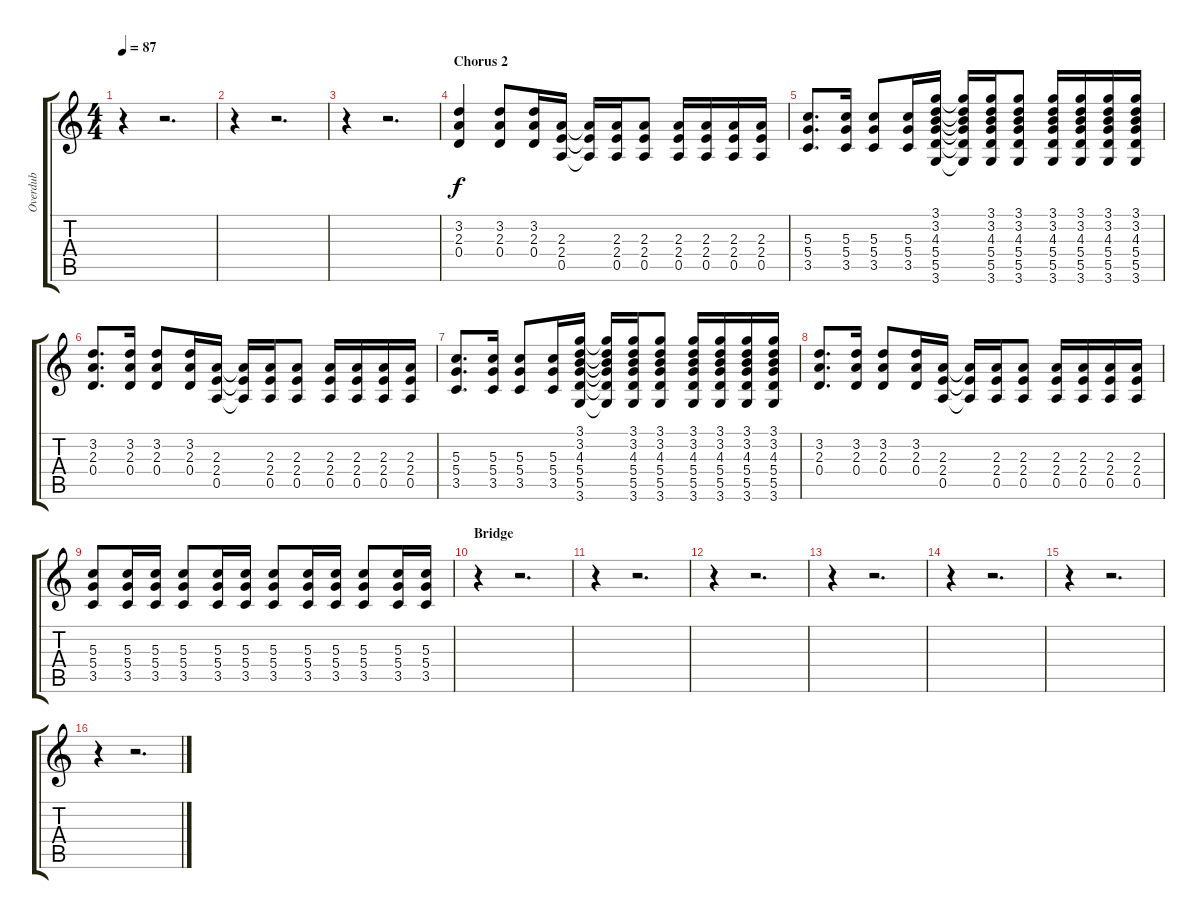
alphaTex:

\track ("Overdub" "Overdub") {instrument distortionguitar}
\staff {score tabs}
\tuning (E4 B3 G3 D3 A2 E2) {hide}
\ts (4 4)
\tempo 87
\clef g2
\ks c
r.4{dy f} r.2{d} |
r.4 r.2{d} |
r.4 r.2{d} |
\section ("" "Chorus 2")
(3.2 2.3 0.4).4 (3.2 2.3 0.4).8 (3.2 2.3 0.4).16 (2.3 2.4 0.5).16 (2.3{t} 2.4{t} 0.5{t}).16 (2.3 2.4 0.5).16 (2.3 2.4 0.5).8 (2.3 2.4 0.5).16 (2.3 2.4 0.5).16 (2.3 2.4 0.5).16 (2.3 2.4 0.5).16 |
(5.3 5.4 3.5).8{d} (5.3 5.4 3.5).16 (5.3 5.4 3.5).8 (5.3 5.4 3.5).16 (3.1 3.2 4.3 5.4 5.5 3.6).16 (3.1{t} 3.2{t} 4.3{t} 5.4{t} 5.5{t} 3.6{t}).16 (3.1 3.2 4.3 5.4 5.5 3.6).16 (3.1 3.2 4.3 5.4 5.5 3.6).8 (3.1 3.2 4.3 5.4 5.5 3.6).16 (3.1 3.2 4.3 5.4 5.5 3.6).16 (3.1 3.2 4.3 5.4 5.5 3.6).16 (3.1 3.2 4.3 5.4 5.5 3.6).16 |
(3.2 2.3 0.4).8{d} (3.2 2.3 0.4).16 (3.2 2.3 0.4).8 (3.2 2.3 0.4).16 (2.3 2.4 0.5).16 (2.3{t} 2.4{t} 0.5{t}).16 (2.3 2.4 0.5).16 (2.3 2.4 0.5).8 (2.3 2.4 0.5).16 (2.3 2.4 0.5).16 (2.3 2.4 0.5).16 (2.3 2.4 0.5).16 |
(5.3 5.4 3.5).8{d} (5.3 5.4 3.5).16 (5.3 5.4 3.5).8 (5.3 5.4 3.5).16 (3.1 3.2 4.3 5.4 5.5 3.6).16 (3.1{t} 3.2{t} 4.3{t} 5.4{t} 5.5{t} 3.6{t}).16 (3.1 3.2 4.3 5.4 5.5 3.6).16 (3.1 3.2 4.3 5.4 5.5 3.6).8 (3.1 3.2 4.3 5.4 5.5 3.6).16 (3.1 3.2 4.3 5.4 5.5 3.6).16 (3.1 3.2 4.3 5.4 5.5 3.6).16 (3.1 3.2 4.3 5.4 5.5 3.6).16 |
(3.2 2.3 0.4).8{d} (3.2 2.3 0.4).16 (3.2 2.3 0.4).8 (3.2 2.3 0.4).16 (2.3 2.4 0.5).16 (2.3{t} 2.4{t} 0.5{t}).16 (2.3 2.4 0.5).16 (2.3 2.4 0.5).8 (2.3 2.4 0.5).16 (2.3 2.4 0.5).16 (2.3 2.4 0.5).16 (2.3 2.4 0.5).16 |
(5.3 5.4 3.5).8 (5.3 5.4 3.5).16 (5.3 5.4 3.5).16 (5.3 5.4 3.5).8 (5.3 5.4 3.5).16 (5.3 5.4 3.5).16 (5.3 5.4 3.5).8 (5.3 5.4 3.5).16 (5.3 5.4 3.5).16 (5.3 5.4 3.5).8 (5.3 5.4 3.5).16 (5.3 5.4 3.5).16 |
\section ("" "Bridge")
r.4 r.2{d} |
r.4 r.2{d} |
r.4 r.2{d} |
r.4 r.2{d} |
r.4 r.2{d} |
r.4 r.2{d} |
r.4 r.2{d}
